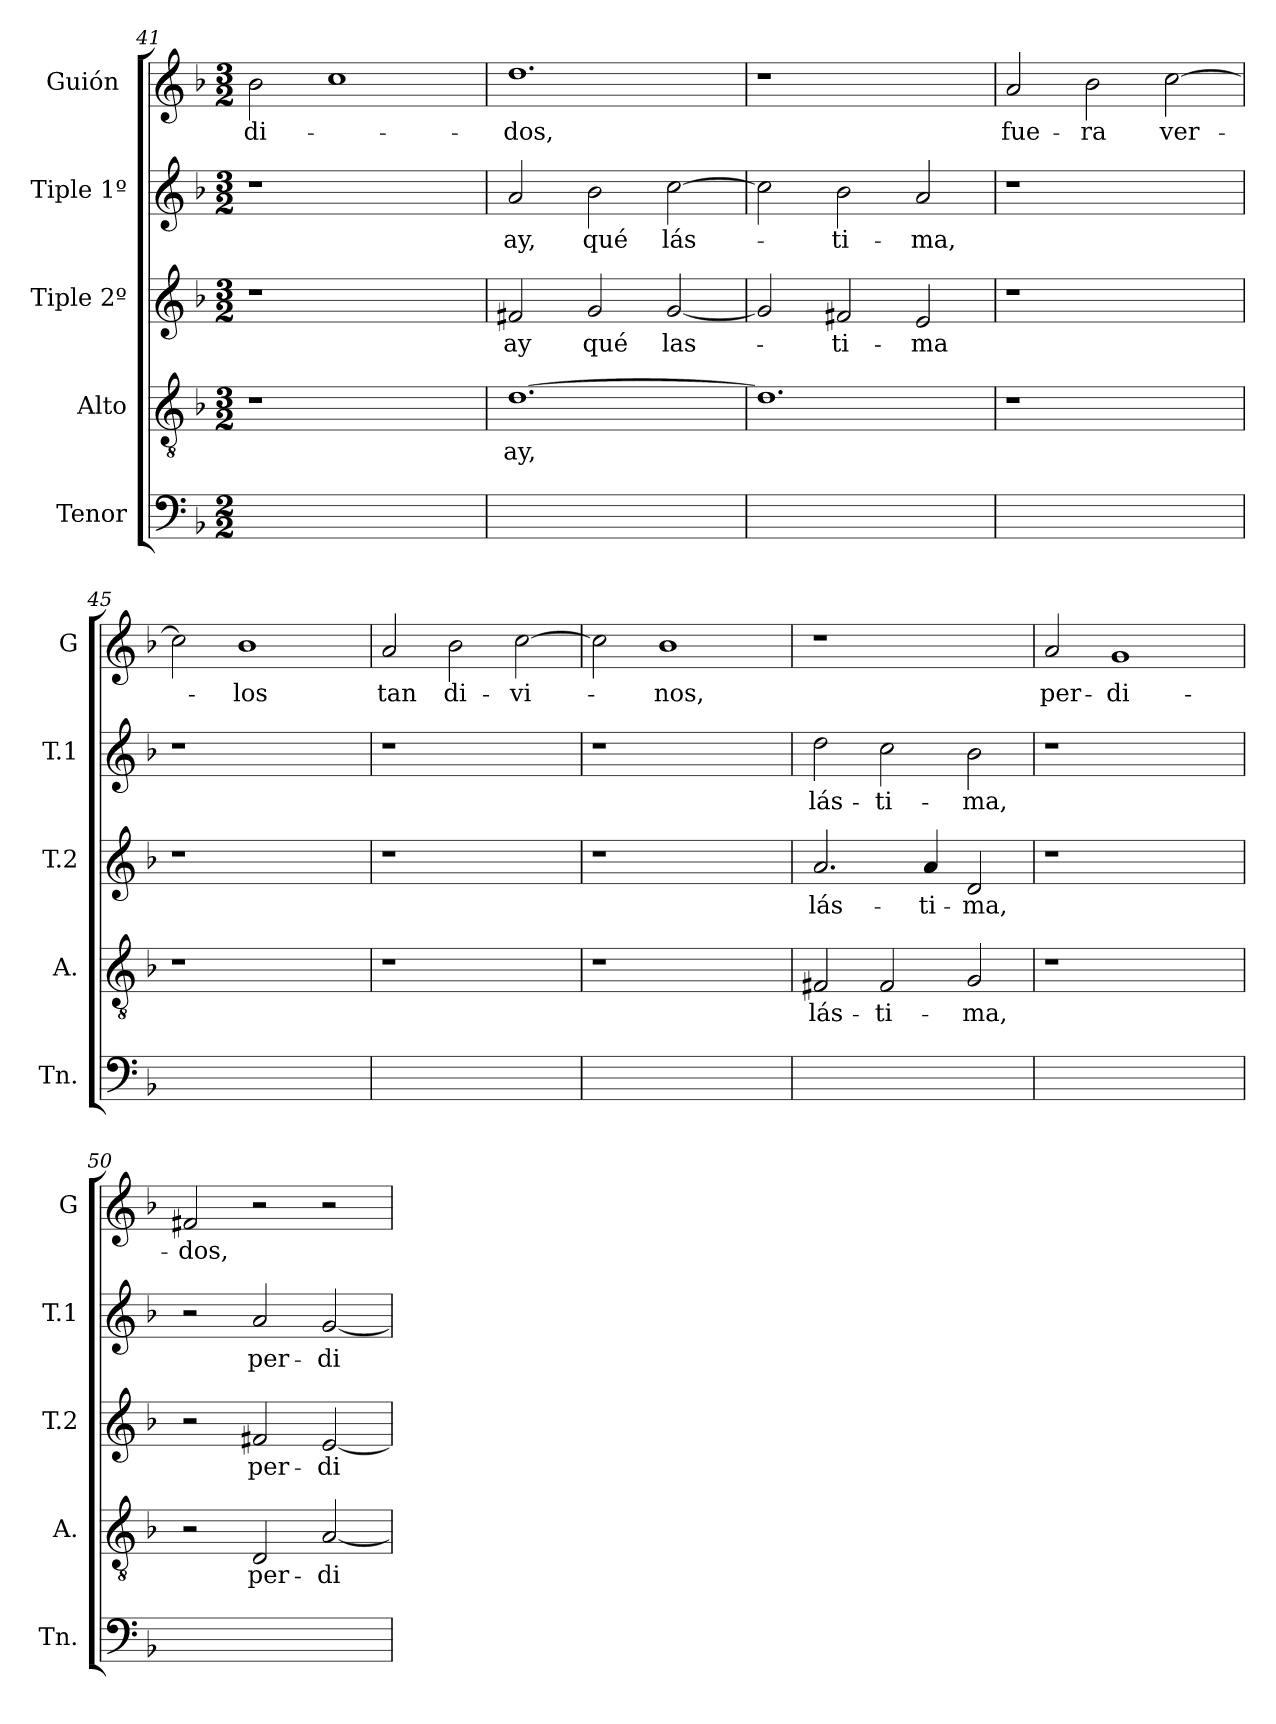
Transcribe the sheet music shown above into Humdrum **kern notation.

**kern	**kern	**text	**kern	**text	**kern	**text	**kern	**text
*part5	*part4	*part4	*part3	*part3	*part2	*part2	*part1	*part1
*staff5	*staff4	*staff4	*staff3	*staff3	*staff2	*staff2	*staff1	*staff1
*I"Tenor	*I"Alto	*	*I"Tiple 2º	*	*I"Tiple 1º	*	*I"Guión 	*
*I'Tn.	*I'A.	*	*I'T.2	*	*I'T.1	*	*I'G	*
*clefF4	*clefGv2	*	*clefG2	*	*clefG2	*	*clefG2	*
*k[b-]	*k[b-]	*	*k[b-]	*	*k[b-]	*	*k[b-]	*
*M2/2	*M3/2	*	*M3/2	*	*M3/2	*	*M3/2	*
=41	=41	=41	=41	=41	=41	=41	=41	=41
!	!	!	!	!	!	!	!	!LO:LY:b
1.ryy	1r	.	1r	.	1r	.	2b-	-di-
.	.	.	.	.	.	.	1cc	.
.	2ryy	.	2ryy	.	2ryy	.	.	.
=42	=42	=42	=42	=42	=42	=42	=42	=42
!	!	!LO:LY:b	!	!	!	!LO:LY:b	!	!LO:LY:b
1.ryy	[1.d	ay,	2f#X	ay	2a	ay,	1.dd	-dos,
!	!	!	!	!	!	!LO:LY:b	!	!
.	.	.	2g	qué	2b-	qué	.	.
!	!	!	!	!	!	!LO:LY:b	!	!
.	.	.	[2g	las-	[2cc	lás-	.	.
=43	=43	=43	=43	=43	=43	=43	=43	=43
1.ryy	1.d]	.	2g]	.	2cc]	.	1r	.
!	!	!	!	!	!	!LO:LY:b	!	!
.	.	.	2f#X	-ti-	2b-	-ti-	.	.
!	!	!	!	!	!	!LO:LY:b	!	!
.	.	.	2e	-ma	2a	-ma,	2ryy	.
=44	=44	=44	=44	=44	=44	=44	=44	=44
!	!	!	!	!	!	!	!	!LO:LY:b
1.ryy	1r	.	1r	.	1r	.	2a	fue-
!	!	!	!	!	!	!	!	!LO:LY:b
.	.	.	.	.	.	.	2b-	-ra
!	!	!	!	!	!	!	!	!LO:LY:b
.	2ryy	.	2ryy	.	2ryy	.	[2cc	ver-
=45	=45	=45	=45	=45	=45	=45	=45	=45
1.ryy	1r	.	1r	.	1r	.	2cc]	.
!	!	!	!	!	!	!	!	!LO:LY:b
.	.	.	.	.	.	.	1b-	-los
.	2ryy	.	2ryy	.	2ryy	.	.	.
=46	=46	=46	=46	=46	=46	=46	=46	=46
!	!	!	!	!	!	!	!	!LO:LY:b
1.ryy	1r	.	1r	.	1r	.	2a	tan
!	!	!	!	!	!	!	!	!LO:LY:b
.	.	.	.	.	.	.	2b-	di-
!	!	!	!	!	!	!	!	!LO:LY:b
.	2ryy	.	2ryy	.	2ryy	.	[2cc	-vi-
=47	=47	=47	=47	=47	=47	=47	=47	=47
1.ryy	1r	.	1r	.	1r	.	2cc]	.
!	!	!	!	!	!	!	!	!LO:LY:b
.	.	.	.	.	.	.	1b-	-nos,
.	2ryy	.	2ryy	.	2ryy	.	.	.
=48	=48	=48	=48	=48	=48	=48	=48	=48
!	!	!LO:LY:b	!	!	!	!LO:LY:b	!	!
1.ryy	2F#X	lás-	2.a	lás-	2dd	lás-	1r	.
!	!	!LO:LY:b	!	!	!	!LO:LY:b	!	!
.	2F#	-ti-	.	.	2cc	-ti-	.	.
.	.	.	4a	-ti-	.	.	.	.
!	!	!LO:LY:b	!	!	!	!LO:LY:b	!	!
.	2G	-ma,	2d	-ma,	2b-	-ma,	2ryy	.
=49	=49	=49	=49	=49	=49	=49	=49	=49
!	!	!	!	!	!	!	!	!LO:LY:b
1.ryy	1r	.	1r	.	1r	.	2a	per-
!	!	!	!	!	!	!	!	!LO:LY:b
.	.	.	.	.	.	.	1g	-di-
.	2ryy	.	2ryy	.	2ryy	.	.	.
=50	=50	=50	=50	=50	=50	=50	=50	=50
!	!	!	!	!	!	!	!	!LO:LY:b
1.ryy	2r	.	2r	.	2r	.	2f#X	-dos,
!	!	!LO:LY:b	!	!	!	!LO:LY:b	!	!
.	2D	per-	2f#X	per-	2a	per-	2r	.
!	!	!LO:LY:b	!	!	!	!LO:LY:b	!	!
.	[2A	-di-	[2e	-di-	[2g	-di-	2r	.
=	=	=	=	=	=	=	=	=
*-	*-	*-	*-	*-	*-	*-	*-	*-
